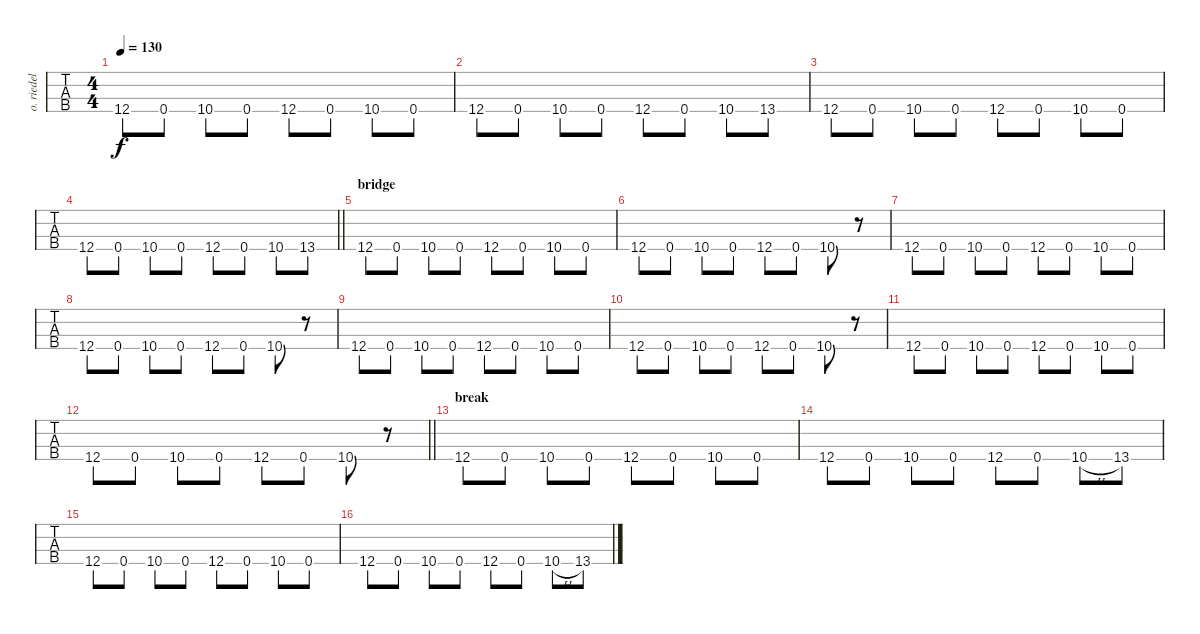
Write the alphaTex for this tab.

\track ("o. riedel - bass" "o. riedel ") {instrument electricbassfinger}
\staff {tabs}
\tuning (G2 D2 A1 D1) {hide}
\ts (4 4)
\tempo 130
\clef f4
\ks c
12.4.8{dy f} 0.4.8 10.4.8 0.4.8 12.4.8 0.4.8 10.4.8 0.4.8 |
12.4.8 0.4.8 10.4.8 0.4.8 12.4.8 0.4.8 10.4.8 13.4.8 |
12.4.8 0.4.8 10.4.8 0.4.8 12.4.8 0.4.8 10.4.8 0.4.8 |
\barLineRight lightlight
12.4.8 0.4.8 10.4.8 0.4.8 12.4.8 0.4.8 10.4.8 13.4.8 |
\section ("" "bridge")
12.4.8 0.4.8 10.4.8 0.4.8 12.4.8 0.4.8 10.4.8 0.4.8 |
12.4.8 0.4.8 10.4.8 0.4.8 12.4.8 0.4.8 10.4.8 r.8 |
12.4.8 0.4.8 10.4.8 0.4.8 12.4.8 0.4.8 10.4.8 0.4.8 |
12.4.8 0.4.8 10.4.8 0.4.8 12.4.8 0.4.8 10.4.8 r.8 |
12.4.8 0.4.8 10.4.8 0.4.8 12.4.8 0.4.8 10.4.8 0.4.8 |
12.4.8 0.4.8 10.4.8 0.4.8 12.4.8 0.4.8 10.4.8 r.8 |
12.4.8 0.4.8 10.4.8 0.4.8 12.4.8 0.4.8 10.4.8 0.4.8 |
\barLineRight lightlight
12.4.8 0.4.8 10.4.8 0.4.8 12.4.8 0.4.8 10.4.8 r.8 |
\section ("" "break")
12.4.8 0.4.8 10.4.8 0.4.8 12.4.8 0.4.8 10.4.8 0.4.8 |
12.4.8 0.4.8 10.4.8 0.4.8 12.4.8 0.4.8 10.4{h}.8 13.4.8 |
12.4.8 0.4.8 10.4.8 0.4.8 12.4.8 0.4.8 10.4.8 0.4.8 |
12.4.8 0.4.8 10.4.8 0.4.8 12.4.8 0.4.8 10.4{h}.8 13.4.8
